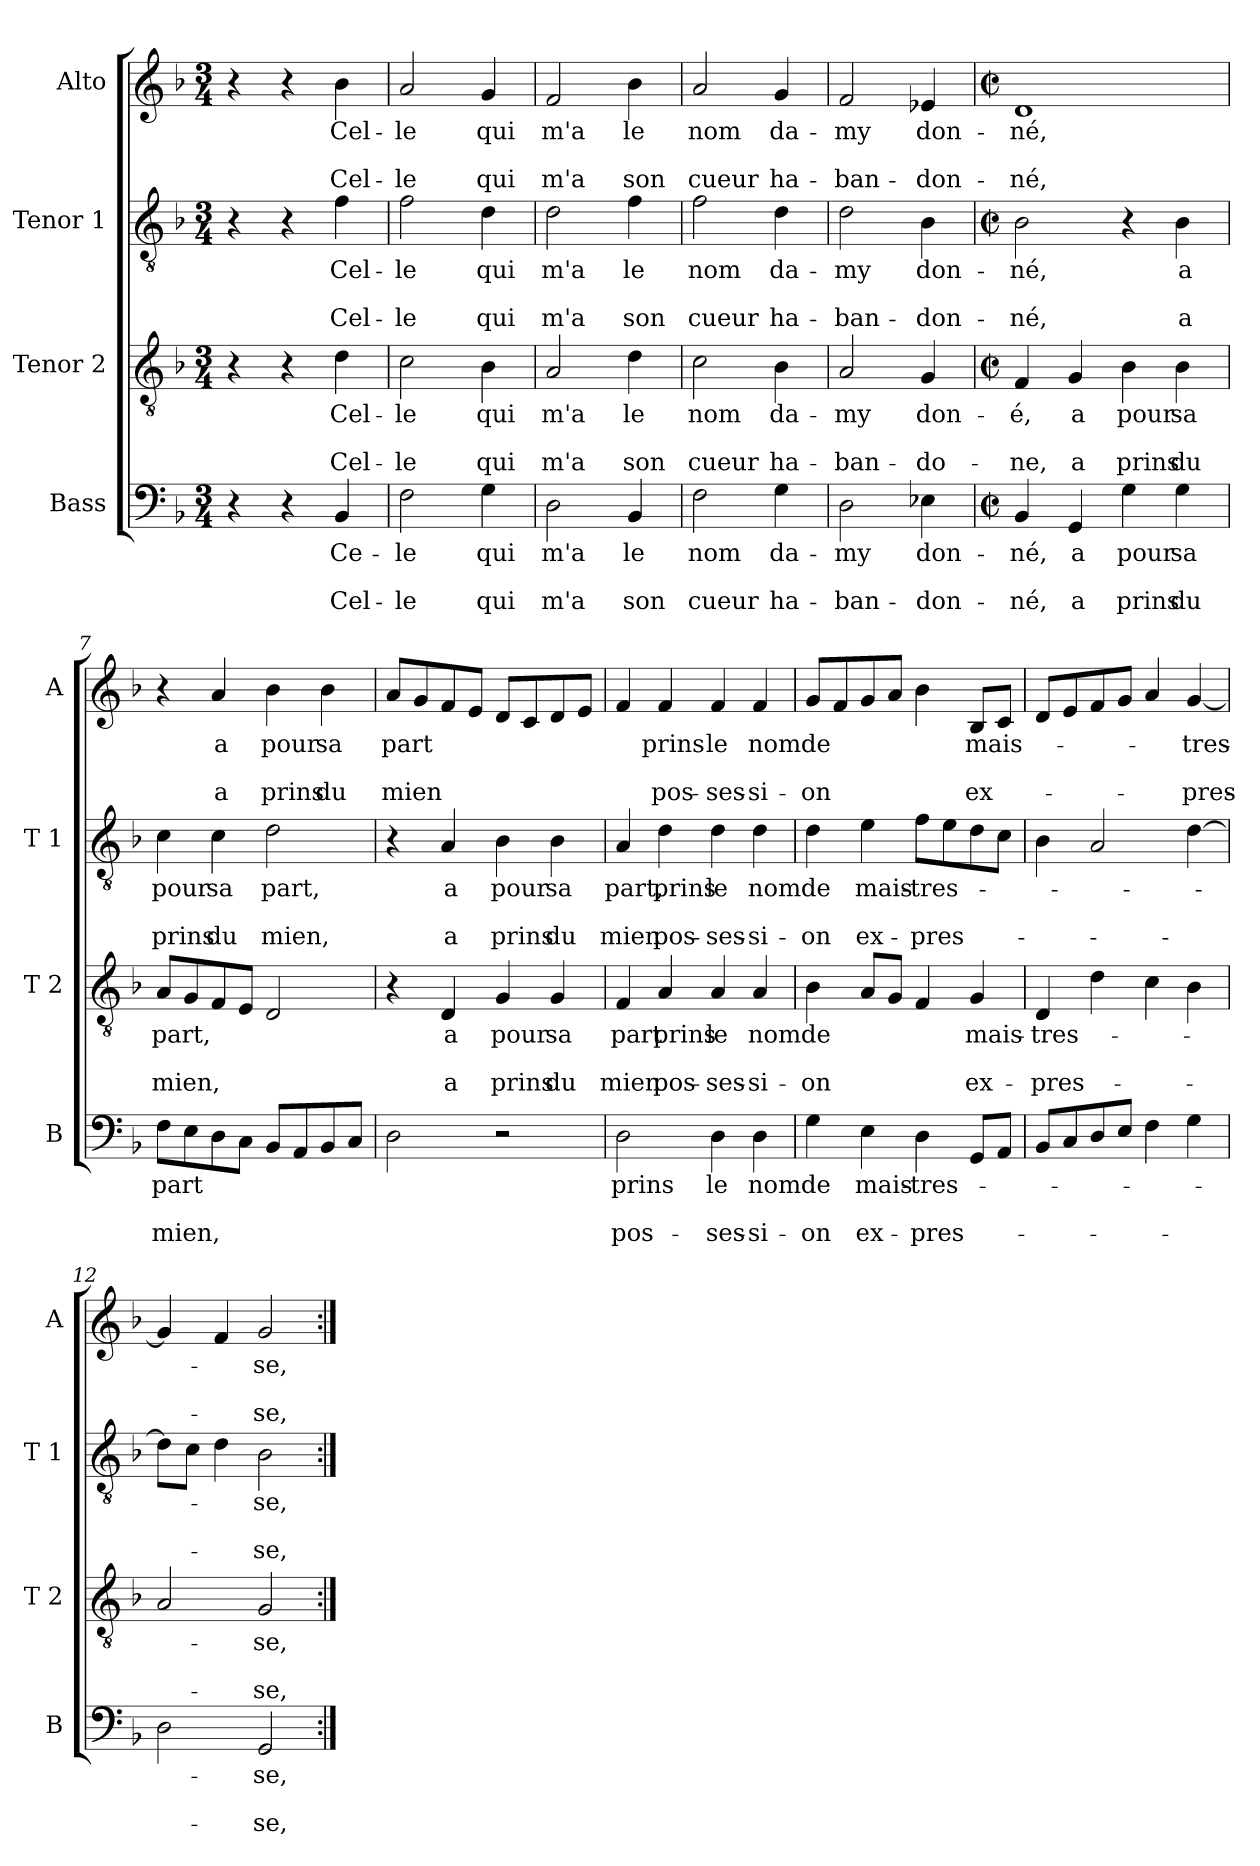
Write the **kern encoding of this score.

**kern	**text	**text	**text	**kern	**text	**text	**text	**kern	**text	**text	**text	**kern	**text	**text	**text
*part4	*part4	*part4	*part4	*part3	*part3	*part3	*part3	*part2	*part2	*part2	*part2	*part1	*part1	*part1	*part1
*staff4	*staff4	*staff4	*staff4	*staff3	*staff3	*staff3	*staff3	*staff2	*staff2	*staff2	*staff2	*staff1	*staff1	*staff1	*staff1
*I"Bass	*	*	*	*I"Tenor 2	*	*	*	*I"Tenor 1	*	*	*	*I"Alto	*	*	*
*I'B	*	*	*	*I'T 2	*	*	*	*I'T 1	*	*	*	*I'A	*	*	*
*clefF4	*	*	*	*clefGv2	*	*	*	*clefGv2	*	*	*	*clefG2	*	*	*
*k[b-]	*	*	*	*k[b-]	*	*	*	*k[b-]	*	*	*	*k[b-]	*	*	*
*F:	*	*	*	*F:	*	*	*	*F:	*	*	*	*F:	*	*	*
*M3/4	*	*	*	*M3/4	*	*	*	*M3/4	*	*	*	*M3/4	*	*	*
=1	=1	=1	=1	=1	=1	=1	=1	=1	=1	=1	=1	=1	=1	=1	=1
4r	.	.	.	4r	.	.	.	4r	.	.	.	4r	.	.	.
4r	.	.	.	4r	.	.	.	4r	.	.	.	4r	.	.	.
!	!LO:LY:b	!	!LO:LY:b	!	!LO:LY:b	!	!LO:LY:b	!	!LO:LY:b	!	!LO:LY:b	!	!LO:LY:b	!	!LO:LY:b
4BB-/	Ce-	.	Cel-	4d\	Cel-	.	Cel-	4f\	Cel-	.	Cel-	4b-\	Cel-	.	Cel-
=2	=2	=2	=2	=2	=2	=2	=2	=2	=2	=2	=2	=2	=2	=2	=2
!	!LO:LY:b	!	!LO:LY:b	!	!LO:LY:b	!	!LO:LY:b	!	!LO:LY:b	!	!LO:LY:b	!	!LO:LY:b	!	!LO:LY:b
2F\	-le	.	-le	2c\	-le	.	-le	2f\	-le	.	-le	2a/	-le	.	-le
!	!LO:LY:b	!	!LO:LY:b	!	!LO:LY:b	!	!LO:LY:b	!	!LO:LY:b	!	!LO:LY:b	!	!LO:LY:b	!	!LO:LY:b
4G\	qui	.	qui	4B-\	qui	.	qui	4d\	qui	.	qui	4g/	qui	.	qui
=3	=3	=3	=3	=3	=3	=3	=3	=3	=3	=3	=3	=3	=3	=3	=3
!	!LO:LY:b	!	!LO:LY:b	!	!LO:LY:b	!	!LO:LY:b	!	!LO:LY:b	!	!LO:LY:b	!	!LO:LY:b	!	!LO:LY:b
2D\	m'a	.	m'a	2A/	m'a	.	m'a	2d\	m'a	.	m'a	2f/	m'a	.	m'a
!	!LO:LY:b	!	!LO:LY:b	!	!LO:LY:b	!	!LO:LY:b	!	!LO:LY:b	!	!LO:LY:b	!	!LO:LY:b	!	!LO:LY:b
4BB-/	le	.	son	4d\	le	.	son	4f\	le	.	son	4b-\	le	.	son
=4	=4	=4	=4	=4	=4	=4	=4	=4	=4	=4	=4	=4	=4	=4	=4
!	!LO:LY:b	!	!LO:LY:b	!	!LO:LY:b	!	!LO:LY:b	!	!LO:LY:b	!	!LO:LY:b	!	!LO:LY:b	!	!LO:LY:b
2F\	nom	.	cueur	2c\	nom	.	cueur	2f\	nom	.	cueur	2a/	nom	.	cueur
!	!LO:LY:b	!	!LO:LY:b	!	!LO:LY:b	!	!LO:LY:b	!	!LO:LY:b	!	!LO:LY:b	!	!LO:LY:b	!	!LO:LY:b
4G\	da-	.	ha-	4B-\	da-	.	ha-	4d\	da-	.	ha-	4g/	da-	.	ha-
=5	=5	=5	=5	=5	=5	=5	=5	=5	=5	=5	=5	=5	=5	=5	=5
!	!LO:LY:b	!	!LO:LY:b	!	!LO:LY:b	!	!LO:LY:b	!	!LO:LY:b	!	!LO:LY:b	!	!LO:LY:b	!	!LO:LY:b
2D\	-my	.	-ban-	2A/	-my	.	-ban-	2d\	-my	.	-ban-	2f/	-my	.	-ban-
!	!LO:LY:b	!	!LO:LY:b	!	!LO:LY:b	!	!LO:LY:b	!	!LO:LY:b	!	!LO:LY:b	!	!LO:LY:b	!	!LO:LY:b
4E-X\	don-	.	-don-	4G/	don-	.	-do-	4B-\	don-	.	-don-	4e-X/	don-	.	-don-
!!LO:LB:g=z
=6	=6	=6	=6	=6	=6	=6	=6	=6	=6	=6	=6	=6	=6	=6	=6
*M2/2	*	*	*	*M2/2	*	*	*	*M2/2	*	*	*	*M2/2	*	*	*
*met(c|)	*	*	*	*met(c|)	*	*	*	*met(c|)	*	*	*	*met(c|)	*	*	*
!	!LO:LY:b	!	!LO:LY:b	!	!LO:LY:b	!	!LO:LY:b	!	!LO:LY:b	!	!LO:LY:b	!	!LO:LY:b	!	!LO:LY:b
4BB-/	-né,	.	-né,	4F/	-é,	.	-ne,	2B-\	-né,	.	-né,	1d	-né,	.	-né,
!	!LO:LY:b	!	!LO:LY:b	!	!LO:LY:b	!	!LO:LY:b	!	!	!	!	!	!	!	!
4GG/	a	.	a	4G/	a	.	a	.	.	.	.	.	.	.	.
!	!LO:LY:b	!	!LO:LY:b	!	!LO:LY:b	!	!LO:LY:b	!	!	!	!	!	!	!	!
4G\	pour	.	prins	4B-\	pour	.	prins	4r	.	.	.	.	.	.	.
!	!LO:LY:b	!	!LO:LY:b	!	!LO:LY:b	!	!LO:LY:b	!	!LO:LY:b	!	!LO:LY:b	!	!	!	!
4G\	sa	.	du	4B-\	sa	.	du	4B-\	a	.	a	.	.	.	.
=7	=7	=7	=7	=7	=7	=7	=7	=7	=7	=7	=7	=7	=7	=7	=7
!	!LO:LY:b	!	!LO:LY:b	!	!LO:LY:b	!	!LO:LY:b	!	!LO:LY:b	!	!LO:LY:b	!	!	!	!
8F\L	part	.	mien,	8A/L	part,	.	mien,	4c\	pour	.	prins	4r	.	.	.
8E\	.	.	.	8G/	.	.	.	.	.	.	.	.	.	.	.
!	!	!	!	!	!	!	!	!	!LO:LY:b	!	!LO:LY:b	!	!LO:LY:b	!	!LO:LY:b
8D\	.	.	.	8F/	.	.	.	4c\	sa	.	du	4a/	a	.	a
8C\J	.	.	.	8E/J	.	.	.	.	.	.	.	.	.	.	.
!	!	!	!	!	!	!	!	!	!LO:LY:b	!	!LO:LY:b	!	!LO:LY:b	!	!LO:LY:b
8BB-/L	.	.	.	2D/	.	.	.	2d\	part,	.	mien,	4b-\	pour	.	prins
8AA/	.	.	.	.	.	.	.	.	.	.	.	.	.	.	.
!	!	!	!	!	!	!	!	!	!	!	!	!	!LO:LY:b	!	!LO:LY:b
8BB-/	.	.	.	.	.	.	.	.	.	.	.	4b-\	sa	.	du
8C/J	.	.	.	.	.	.	.	.	.	.	.	.	.	.	.
=8	=8	=8	=8	=8	=8	=8	=8	=8	=8	=8	=8	=8	=8	=8	=8
!	!	!	!	!	!	!	!	!	!	!	!	!	!LO:LY:b	!	!LO:LY:b
2D\	.	.	.	4r	.	.	.	4r	.	.	.	8a/L	part	.	mien
.	.	.	.	.	.	.	.	.	.	.	.	8g/	.	.	.
!	!	!	!	!	!LO:LY:b	!	!LO:LY:b	!	!LO:LY:b	!	!LO:LY:b	!	!	!	!
.	.	.	.	4D/	a	.	a	4A/	a	.	a	8f/	.	.	.
.	.	.	.	.	.	.	.	.	.	.	.	8e/J	.	.	.
!	!	!	!	!	!LO:LY:b	!	!LO:LY:b	!	!LO:LY:b	!	!LO:LY:b	!	!	!	!
2r	.	.	.	4G/	pour	.	prins	4B-\	pour	.	prins	8d/L	.	.	.
.	.	.	.	.	.	.	.	.	.	.	.	8c/	.	.	.
!	!	!	!	!	!LO:LY:b	!	!LO:LY:b	!	!LO:LY:b	!	!LO:LY:b	!	!	!	!
.	.	.	.	4G/	sa	.	du	4B-\	sa	.	du	8d/	.	.	.
.	.	.	.	.	.	.	.	.	.	.	.	8e/J	.	.	.
=9	=9	=9	=9	=9	=9	=9	=9	=9	=9	=9	=9	=9	=9	=9	=9
!	!LO:LY:b	!	!LO:LY:b	!	!LO:LY:b	!	!LO:LY:b	!	!LO:LY:b	!	!LO:LY:b	!	!	!	!
2D\	prins	.	pos-	4F/	part	.	mien	4A/	part,	.	mien	4f/	.	.	.
!	!	!	!	!	!LO:LY:b	!	!LO:LY:b	!	!LO:LY:b	!	!LO:LY:b	!	!LO:LY:b	!	!LO:LY:b
.	.	.	.	4A/	prins	.	pos-	4d\	prins	.	pos-	4f/	prins	.	pos-
!	!LO:LY:b	!	!LO:LY:b	!	!LO:LY:b	!	!LO:LY:b	!	!LO:LY:b	!	!LO:LY:b	!	!LO:LY:b	!	!LO:LY:b
4D\	le	.	-ses-	4A/	le	.	-ses-	4d\	le	.	-ses-	4f/	le	.	-ses-
!	!LO:LY:b	!	!LO:LY:b	!	!LO:LY:b	!	!LO:LY:b	!	!LO:LY:b	!	!LO:LY:b	!	!LO:LY:b	!	!LO:LY:b
4D\	nom	.	-si-	4A/	nom	.	-si-	4d\	nom	.	-si-	4f/	nom	.	-si-
=10	=10	=10	=10	=10	=10	=10	=10	=10	=10	=10	=10	=10	=10	=10	=10
!	!LO:LY:b	!	!LO:LY:b	!	!LO:LY:b	!	!LO:LY:b	!	!LO:LY:b	!	!LO:LY:b	!	!LO:LY:b	!	!LO:LY:b
4G\	de	.	-on	4B-\	de	.	-on	4d\	de	.	-on	8g/L	de	.	-on
.	.	.	.	.	.	.	.	.	.	.	.	8f/	.	.	.
!	!LO:LY:b	!	!LO:LY:b	!	!	!	!	!	!LO:LY:b	!	!LO:LY:b	!	!	!	!
4E\	mais-	.	ex-	8A/L	.	.	.	4e\	mais-	.	ex-	8g/	.	.	.
.	.	.	.	8G/J	.	.	.	.	.	.	.	8a/J	.	.	.
!	!LO:LY:b	!	!LO:LY:b	!	!	!	!	!	!LO:LY:b	!	!LO:LY:b	!	!	!	!
4D\	-tres-	.	-pres-	4F/	.	.	.	8f\L	-tres-	.	-pres-	4b-\	.	.	.
.	.	.	.	.	.	.	.	8e\	.	.	.	.	.	.	.
!	!	!	!	!	!LO:LY:b	!	!LO:LY:b	!	!	!	!	!	!LO:LY:b	!	!LO:LY:b
8GG/L	.	.	.	4G/	mais-	.	ex-	8d\	.	.	.	8B-/L	mais-	.	ex-
8AA/J	.	.	.	.	.	.	.	8c\J	.	.	.	8c/J	.	.	.
!!LO:PB:g=z
=11	=11	=11	=11	=11	=11	=11	=11	=11	=11	=11	=11	=11	=11	=11	=11
!	!	!	!	!	!LO:LY:b	!	!LO:LY:b	!	!	!	!	!	!	!	!
8BB-/L	.	.	.	4D/	-tres-	.	-pres-	4B-\	.	.	.	8d/L	.	.	.
8C/	.	.	.	.	.	.	.	.	.	.	.	8e/	.	.	.
8D/	.	.	.	4d\	.	.	.	2A/	.	.	.	8f/	.	.	.
8E/J	.	.	.	.	.	.	.	.	.	.	.	8g/J	.	.	.
4F\	.	.	.	4c\	.	.	.	.	.	.	.	4a/	.	.	.
!	!	!	!	!	!	!	!	!	!	!	!	!	!LO:LY:b	!	!LO:LY:b
4G\	.	.	.	4B-\	.	.	.	[4d\	.	.	.	[4g/	-tres-	.	-pres-
=12	=12	=12	=12	=12	=12	=12	=12	=12	=12	=12	=12	=12	=12	=12	=12
2D\	.	.	.	2A/	.	.	.	8d\L]	.	.	.	4g/]	.	.	.
.	.	.	.	.	.	.	.	8c\J	.	.	.	.	.	.	.
.	.	.	.	.	.	.	.	4d\	.	.	.	4f/	.	.	.
!	!LO:LY:b	!	!LO:LY:b	!	!LO:LY:b	!	!LO:LY:b	!	!LO:LY:b	!	!LO:LY:b	!	!LO:LY:b	!	!LO:LY:b
2GG/	-se,	.	-se,	2G/	-se,	.	-se,	2B-\	-se,	.	-se,	2g/	-se,	.	-se,
=:|!	=:|!	=:|!	=:|!	=:|!	=:|!	=:|!	=:|!	=:|!	=:|!	=:|!	=:|!	=:|!	=:|!	=:|!	=:|!
*-	*-	*-	*-	*-	*-	*-	*-	*-	*-	*-	*-	*-	*-	*-	*-
